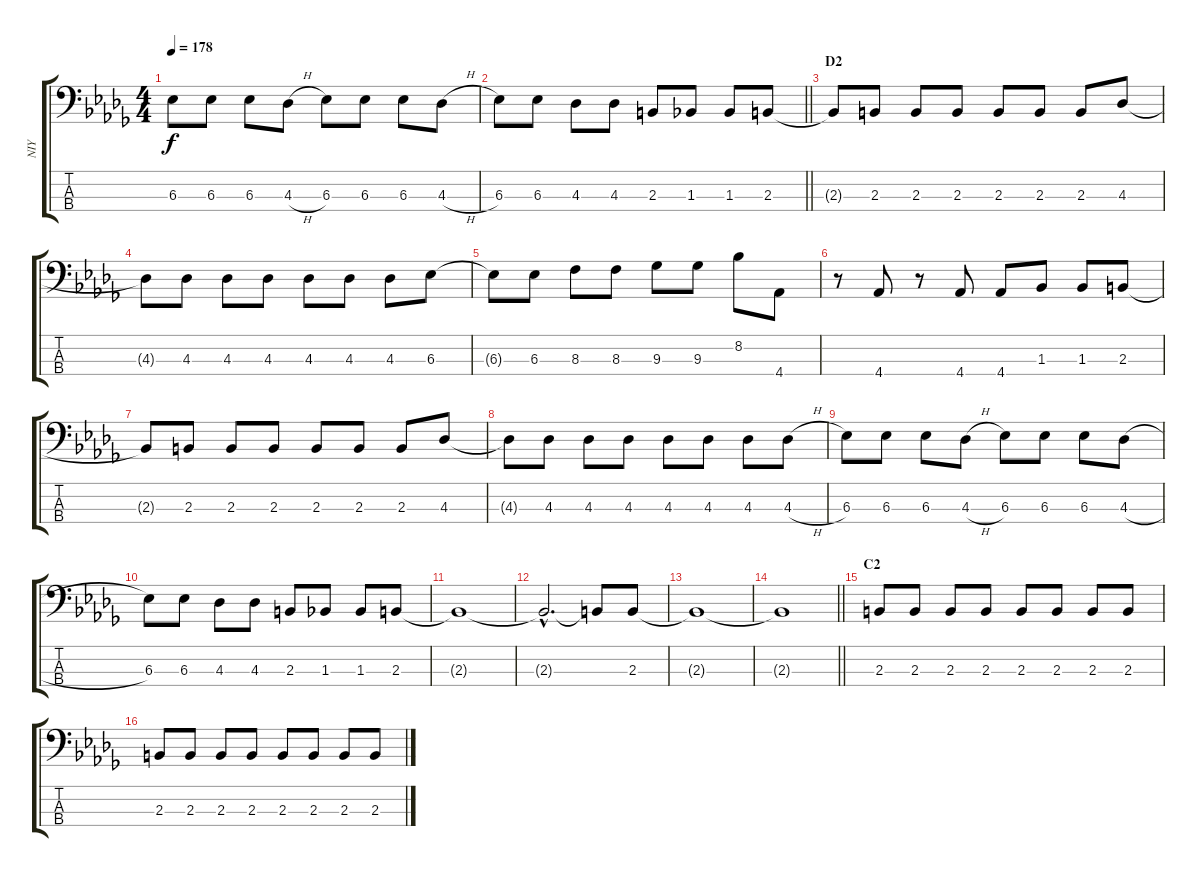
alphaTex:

\track ("NIY" "NIY") {instrument electricbasspick}
\staff {score tabs}
\tuning (G2 D2 A1 E1) {hide}
\ts (4 4)
\tempo 178
\clef f4
\ks db
6.3.8{dy f} 6.3.8 6.3.8 4.3{h}.8 6.3.8 6.3.8 6.3.8 4.3{h}.8 |
\barLineRight lightlight
6.3.8 6.3.8 4.3.8 4.3.8 2.3.8 1.3.8 1.3.8 2.3.8 |
\section ("" "D2")
2.3{t}.8 2.3.8 2.3.8 2.3.8 2.3.8 2.3.8 2.3.8 4.3.8 |
4.3{t}.8 4.3.8 4.3.8 4.3.8 4.3.8 4.3.8 4.3.8 6.3.8 |
6.3{t}.8 6.3.8 8.3.8 8.3.8 9.3.8 9.3.8 8.2.8 4.4.8 |
r.8 4.4.8 r.8 4.4.8 4.4.8 1.3.8 1.3.8 2.3.8 |
2.3{t}.8 2.3.8 2.3.8 2.3.8 2.3.8 2.3.8 2.3.8 4.3.8 |
4.3{t}.8 4.3.8 4.3.8 4.3.8 4.3.8 4.3.8 4.3.8 4.3{h}.8 |
6.3.8 6.3.8 6.3.8 4.3{h}.8 6.3.8 6.3.8 6.3.8 4.3{h}.8 |
6.3.8 6.3.8 4.3.8 4.3.8 2.3.8 1.3.8 1.3.8 2.3.8 |
2.3{t}.1 |
2.3{hac t}.2{d} 2.3{t}.8 2.3.8 |
2.3{t}.1 |
\barLineRight lightlight
2.3{t}.1 |
\section ("" "C2")
2.3.8 2.3.8 2.3.8 2.3.8 2.3.8 2.3.8 2.3.8 2.3.8 |
2.3.8 2.3.8 2.3.8 2.3.8 2.3.8 2.3.8 2.3.8 2.3.8
